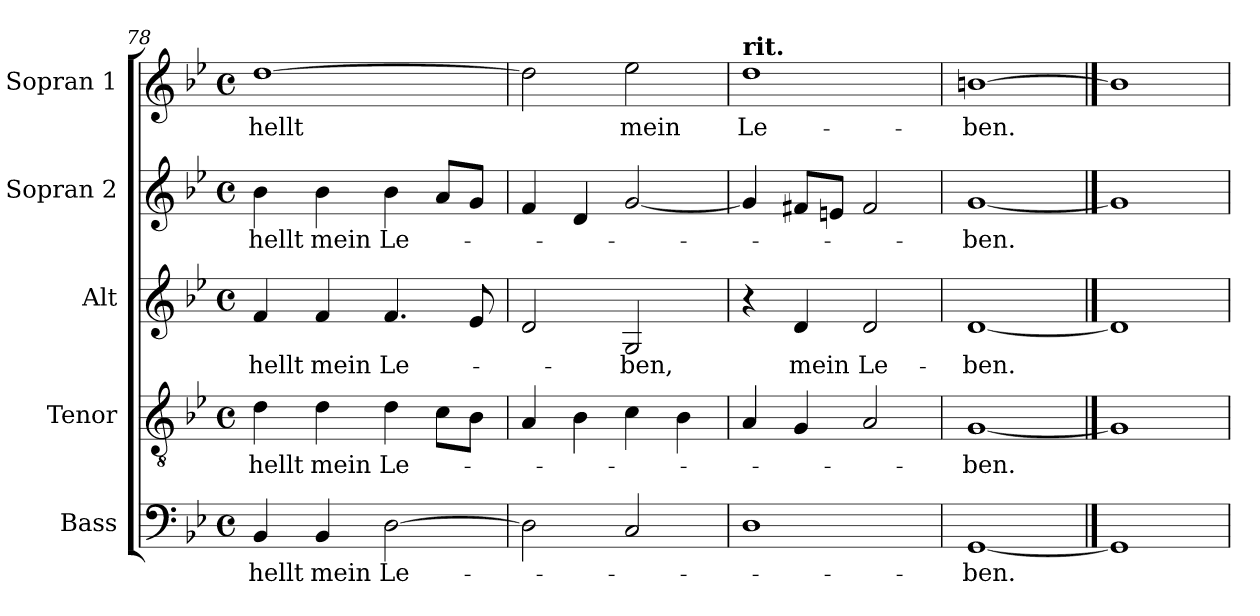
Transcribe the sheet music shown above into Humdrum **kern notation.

**kern	**text	**kern	**text	**kern	**text	**kern	**text	**kern	**text
*part5	*part5	*part4	*part4	*part3	*part3	*part2	*part2	*part1	*part1
*staff5	*staff5	*staff4	*staff4	*staff3	*staff3	*staff2	*staff2	*staff1	*staff1
*I"Bass	*	*I"Tenor	*	*I"Alt	*	*I"Sopran 2	*	*I"Sopran 1	*
*clefF4	*	*clefGv2	*	*clefG2	*	*clefG2	*	*clefG2	*
*k[b-e-]	*	*k[b-e-]	*	*k[b-e-]	*	*k[b-e-]	*	*k[b-e-]	*
*B-:	*	*B-:	*	*B-:	*	*B-:	*	*B-:	*
*M4/4	*	*M4/4	*	*M4/4	*	*M4/4	*	*M4/4	*
*met(c)	*	*met(c)	*	*met(c)	*	*met(c)	*	*met(c)	*
=78	=78	=78	=78	=78	=78	=78	=78	=78	=78
4BB-/	-hellt	4d\	-hellt	4f/	-hellt	4b-\	-hellt	[1dd	-hellt
4BB-/	mein	4d\	mein	4f/	mein	4b-\	mein	.	.
[2D\	Le-	4d\	Le-	4.f/	Le-	4b-\	Le-	.	.
.	.	8c\L	.	.	.	8a/L	.	.	.
.	.	8B-\J	.	8e-/	.	8g/J	.	.	.
=79	=79	=79	=79	=79	=79	=79	=79	=79	=79
2D\]	.	4A/	.	2d/	.	4f/	.	2dd\]	.
.	.	4B-\	.	.	.	4d/	.	.	.
2C/	.	4c\	.	2G/	-ben,	[2g/	.	2ee-\	mein
.	.	4B-\	.	.	.	.	.	.	.
=80	=80	=80	=80	=80	=80	=80	=80	=80	=80
!	!	!	!	!	!	!	!	!LO:TX:a:B:t=rit.	!
1D	.	4A/	.	4r	.	4g/]	.	1dd	Le-
.	.	4G/	.	4d/	mein	8f#X/L	.	.	.
.	.	.	.	.	.	8en/J	.	.	.
.	.	2A/	.	2d/	Le-	2f#/	.	.	.
=81	=81	=81	=81	=81	=81	=81	=81	=81	=81
[1GG	-ben.	[1G	-ben.	[1d	-ben.	[1g	-ben.	[1bn	-ben.
==82	==82	==82	==82	==82	==82	==82	==82	==82	==82
1GG]	.	1G]	.	1d]	.	1g]	.	1b]	.
=	=	=	=	=	=	=	=	=	=
*-	*-	*-	*-	*-	*-	*-	*-	*-	*-
